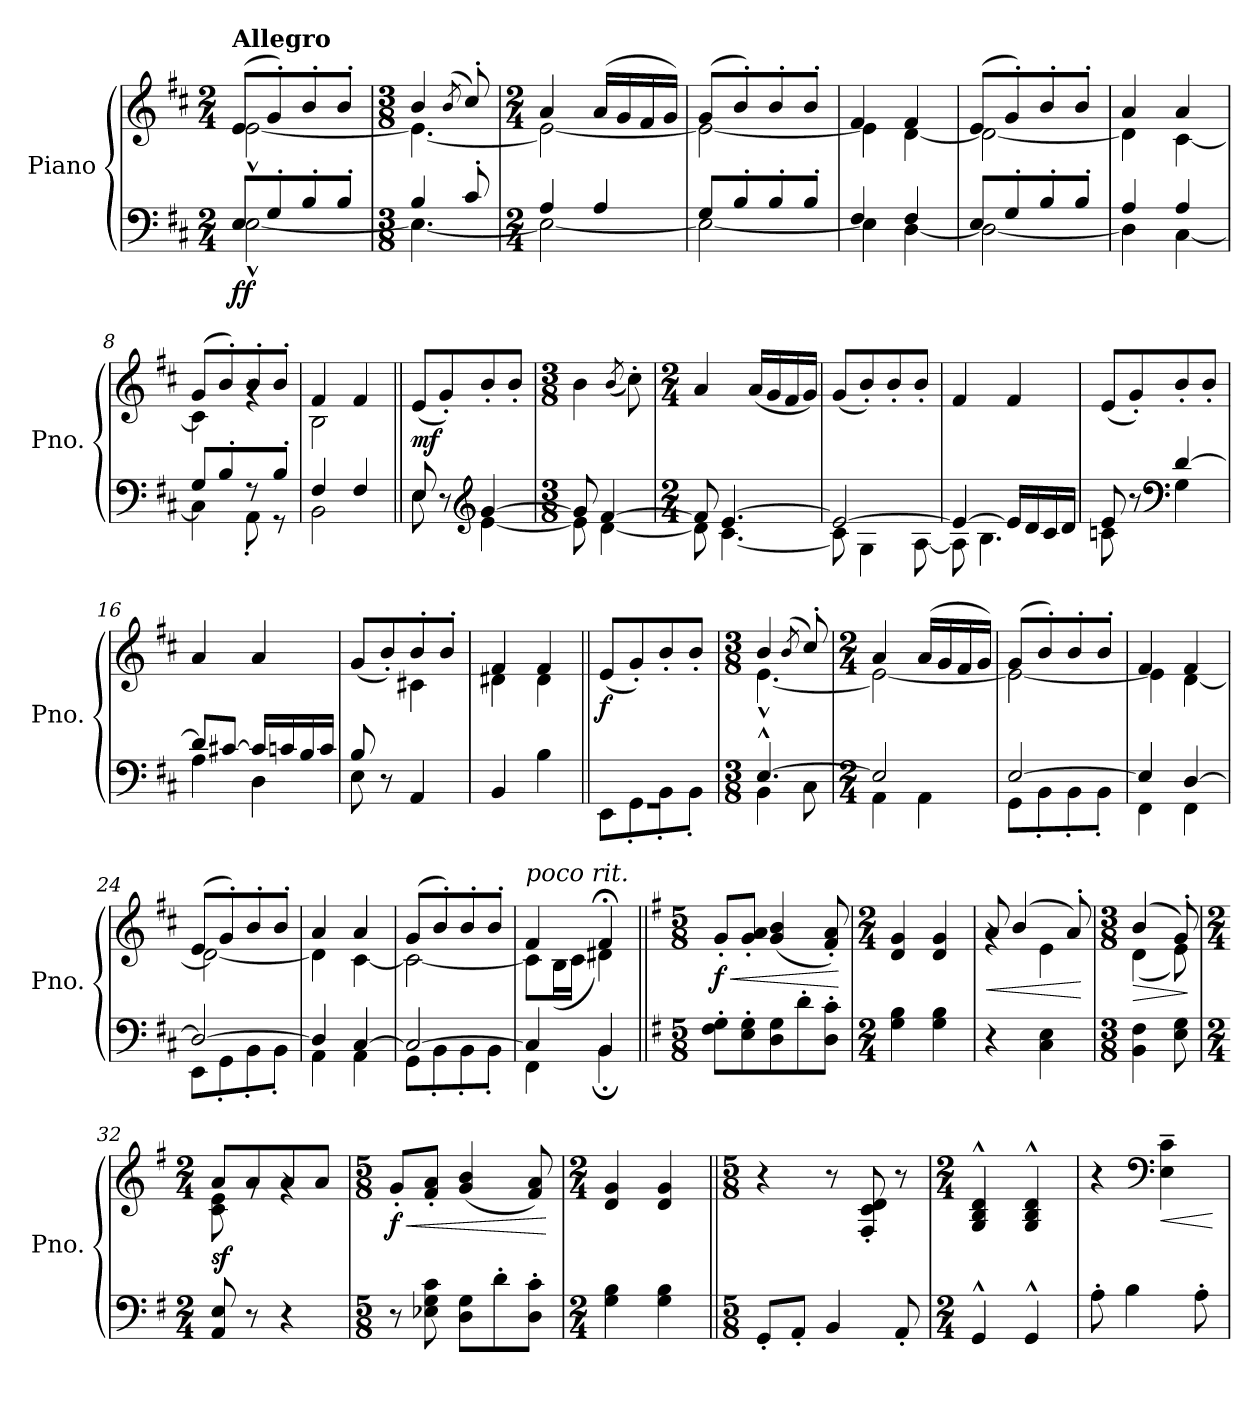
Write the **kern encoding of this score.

**kern	**kern	**dynam
*part1	*part1	*part1
*staff2	*staff1	*staff1/2
*I"Piano	*	*
*I'Pno.	*	*
*clefF4	*clefG2	*
*k[f#c#]	*k[f#c#]	*
*M2/4	*M2/4	*
*MM120	*MM120	*
=1	=1	=1
*^	*^	*
!	!	!LO:TX:a:B:t=Allegro	!	!
!	!	!	!	!LO:DY:b=2
!	!	!	!	!LO:DY:n=1:b
8E/L	[2E^^\	(>8e/L	[2e^^\	f f
8G'/	.	8g'/)	.	.
8B'/	.	8b'/	.	.
8B'/J	.	8b'/J	.	.
=2	=2	=2	=2	=2
*M3/8	*	*M3/8	*	*
4B/	4.E\_	4b/	4.e\_	.
.	.	(<8qb/	.	.
8c#'/	.	8cc#'/)	.	.
=3	=3	=3	=3	=3
*M2/4	*	*M2/4	*	*
4A/	2E\_	4a/	2e\_	.
4A/	.	(>16a/LL	.	.
.	.	16g/	.	.
.	.	16f#/	.	.
.	.	16g/JJ)	.	.
=4	=4	=4	=4	=4
8G/L	2E\_	(>8g/L	2e\_	.
8B'/	.	8b'/)	.	.
8B'/	.	8b'/	.	.
8B'/J	.	8b'/J	.	.
=5	=5	=5	=5	=5
4F#/	4E\]	4f#/	4e\]	.
4F#/	[4D\	4f#/	[4d\	.
!!LO:LB:g=z	!!
=6	=6	=6	=6	=6
8E/L	2D\_	(>8e/L	2d\_	.
8G'/	.	8g'/)	.	.
8B'/	.	8b'/	.	.
8B'/J	.	8b'/J	.	.
=7	=7	=7	=7	=7
4A/	4D\]	4a/	4d\]	.
4A/	[4C#\	4a/	[4c#\	.
=8	=8	=8	=8	=8
8G/L	4C#\]	(>8g/L	4c#\]	.
8B'/	.	8b'/)	.	.
8rF	8AA'\	8b'/	4rg	.
8B'/J	8r	8b'/J	.	.
=9	=9	=9	=9	=9
4F#/	2BB\	4f#/	2B\	.
4F#/	.	4f#/	.	.
*	*	*v	*v	*
=10||	=10||	=10||	=10||
!	!	!	!LO:DY:b
8E/	8E\	(>8e/L	mf
8r	8ryy	8g'/)	.
*clefG2	*	*	*
[4g/	[4e\	8b'/	.
.	.	8b'/J	.
=11	=11	=11	=11
*M3/8	*	*M3/8	*
8g/]	8e\]	4b\	.
[4f#/	[4d\	.	.
.	.	(<8qb/	.
.	.	8cc#'\)	.
!!LO:LB:g=z
=12	=12	=12	=12
*M2/4	*	*M2/4	*
8f#/]	8d\]	4a/	.
[4.e/	[4.c#\	.	.
.	.	(<16a/LL	.
.	.	16g/	.
.	.	16f#/	.
.	.	16g/JJ)	.
=13	=13	=13	=13
2e/_	8c#\]	(<8g/L	.
.	4G\	8b'/)	.
.	.	8b'/	.
.	[8A\	8b'/J	.
=14	=14	=14	=14
4e/_	8A\]	4f#/	.
.	4.B\	.	.
16e/LL]	.	4f#/	.
16d/	.	.	.
16c#/	.	.	.
16d/JJ	.	.	.
=15	=15	=15	=15
8e/	8cn\	(<8e/L	.
8r	8ryy	8g'/)	.
*clefF4	*	*	*
[4d/	4G\	8b'/	.
.	.	8b'/J	.
=16	=16	=16	=16
8d/L]	4A\	4a/	.
[8c#X/J	.	.	.
16c#/LL]	4D\	4a/	.
16cn/	.	.	.
16B/	.	.	.
16c/JJ	.	.	.
!!LO:LB:g=z
=17	=17	=17	=17
*	*	*^	*
8B/	8E\	(<8g/L	4ryy	.
8r	8ryy	8b'/)	.	.
4AA/	4ryy	8b'/	4c#X\	.
.	.	8b'/J	.	.
*v	*v	*	*	*
=18	=18	=18	=18
4BB/	4f#/	4d#X\	.
4B\	4f#/	4d#\	.
=19||	=19||	=19||	=19||
*^	*	*	*
!	!	!	!	!LO:DY:b
*	*	*v	*v	*
2rGG	8EE\L	(<8e/L	f
.	8GG'\	8g'/)	.
.	8BB'\	8b'/	.
.	8BB'\J	8b'/J	.
=20	=20	=20	=20
*M3/8	*	*M3/8	*
*	*	*^	*
[4.E^^/	4BB\	4b/	[4.e^^\	.
.	.	(<8qb/	.	.
.	8C#\	8cc#'/)	.	.
=21	=21	=21	=21	=21
*M2/4	*	*M2/4	*	*
2E/]	4AA\	4a/	2e\_	.
.	4AA\	(>16a/LL	.	.
.	.	16g/	.	.
.	.	16f#/	.	.
.	.	16g/JJ)	.	.
!!LO:PB:g=z	!!
=22	=22	=22	=22	=22
[2E/	8GG\L	(>8g/L	2e\_	.
.	8BB'\	8b'/)	.	.
.	8BB'\	8b'/	.	.
.	8BB'\J	8b'/J	.	.
=23	=23	=23	=23	=23
4E/]	4FF#\	4f#/	4e\]	.
[4D/	4FF#\	4f#/	[4d\	.
=24	=24	=24	=24	=24
2D/_	8EE\L	(>8e/L	2d\_	.
.	8GG'\	8g'/)	.	.
.	8BB'\	8b'/	.	.
.	8BB'\J	8b'/J	.	.
=25	=25	=25	=25	=25
4D/]	4AA\	4a/	4d\]	.
[4C#/	4AA\	4a/	[4c#\	.
=26	=26	=26	=26	=26
2C#/_	8GG\L	(>8g/L	2c#\_	.
.	8BB'\	8b'/)	.	.
.	8BB'\	8b'/	.	.
.	8BB'\J	8b'/J	.	.
=27	=27	=27	=27	=27
!	!	!LO:TX:a:i:t=poco rit.	!	!
4C#/]	4FF#\	4f#/	8c#\L]	.
.	.	.	(<16B\L	.
.	.	.	16c#\JJ	.
4BB/	4BB;\	4f#;</	4d#X\)	.
*v	*v	*	*	*
*	*v	*v	*
!!LO:LB:g=z
=28||	=28||	=28||
*k[f#]	*k[f#]	*
*M5/8	*M5/8	*
*	*MM126	*
*^	*^	*
!	!	!LO:TX:a:B:t=Allegro	!	!
!	!	!	!	!LO:HP:b
!	!	!	!	!LO:DY:n=1:b
*v	*v	*	*	*
*	*v	*v	*
8F#\' 8G\'L	8g'/L	< f
8E\' 8G\'	8g/' 8a/'J	.
8D\ 8G\	(<4g/ 4b/	.
8d'\	.	.
8D\' 8c\'J	8f#/' 8a/')	.
.	.	[
=29	=29	=29
*M2/4	*M2/4	*
4G\ 4B\	4d/ 4g/	.
4G\ 4B\	4d/ 4g/	.
=30	=30	=30
!	!	!LO:HP:b
*	*^	*
4r	8a/	4rg	<
.	(>4b/	.	.
4C\ 4E\	.	4e\	.
.	8a'/)	.	.
*	*v	*v	*
.	.	[
=31	=31	=31
*M3/8	*M3/8	*
!	!	!LO:HP:b
*	*^	*
4BB\ 4F#\	(>4b/	(<4d\	>
8E\ 8G\	8g'/)	8e\)	.
*	*v	*v	*
.	.	]
=32	=32	=32
*M2/4	*M2/4	*
*	*^	*
!	!	!	!LO:DY:b
8AA/ 8E/	8a/L	8c\ 8e\	sf
8r	8a/	8rg	.
4r	8a/	4rg	.
.	8a/J	.	.
*	*v	*v	*
=33	=33	=33
*M5/8	*M5/8	*
!	!	!LO:HP:b
!	!	!LO:DY:n=1:b
8r	8g'/L	< f
8E-X\ 8G\ 8c\	8f#/' 8a/'J	.
8D\ 8G\L	(<4g/ 4b/	.
8d'\	.	.
8D\' 8c\'J	8f#/ 8a/)	.
.	.	[
=34	=34	=34
*M2/4	*M2/4	*
4G\ 4B\	4d/ 4g/	.
4G\ 4B\	4d/ 4g/	.
!!LO:LB:g=z
=35||	=35||	=35||
*M5/8	*M5/8	*
!	!	!LO:DY:a=2
!	!	!LO:DY:n=1:a=2
8GG'/L	4r	other-dynamics f
8AA'/J	.	.
4BB/	8r	.
.	8F#/' 8c/' 8d/'	.
8AA'/	8r	.
=36	=36	=36
*M2/4	*M2/4	*
4GG^^/	4G/^^ 4B/^^ 4d/^^	.
4GG^^/	4G/^^ 4B/^^ 4d/^^	.
=37	=37	=37
8A'\	4r	.
4B\	.	.
*	*clefF4	*
!	!	!LO:HP:b
!	!	!LO:DY:n=1:b
!	!	!LO:DY:n=2:b
.	4E\~ 4c\~	< other-dynamics f
8A'\	.	.
.	.	[
=	=	=
*-	*-	*-
